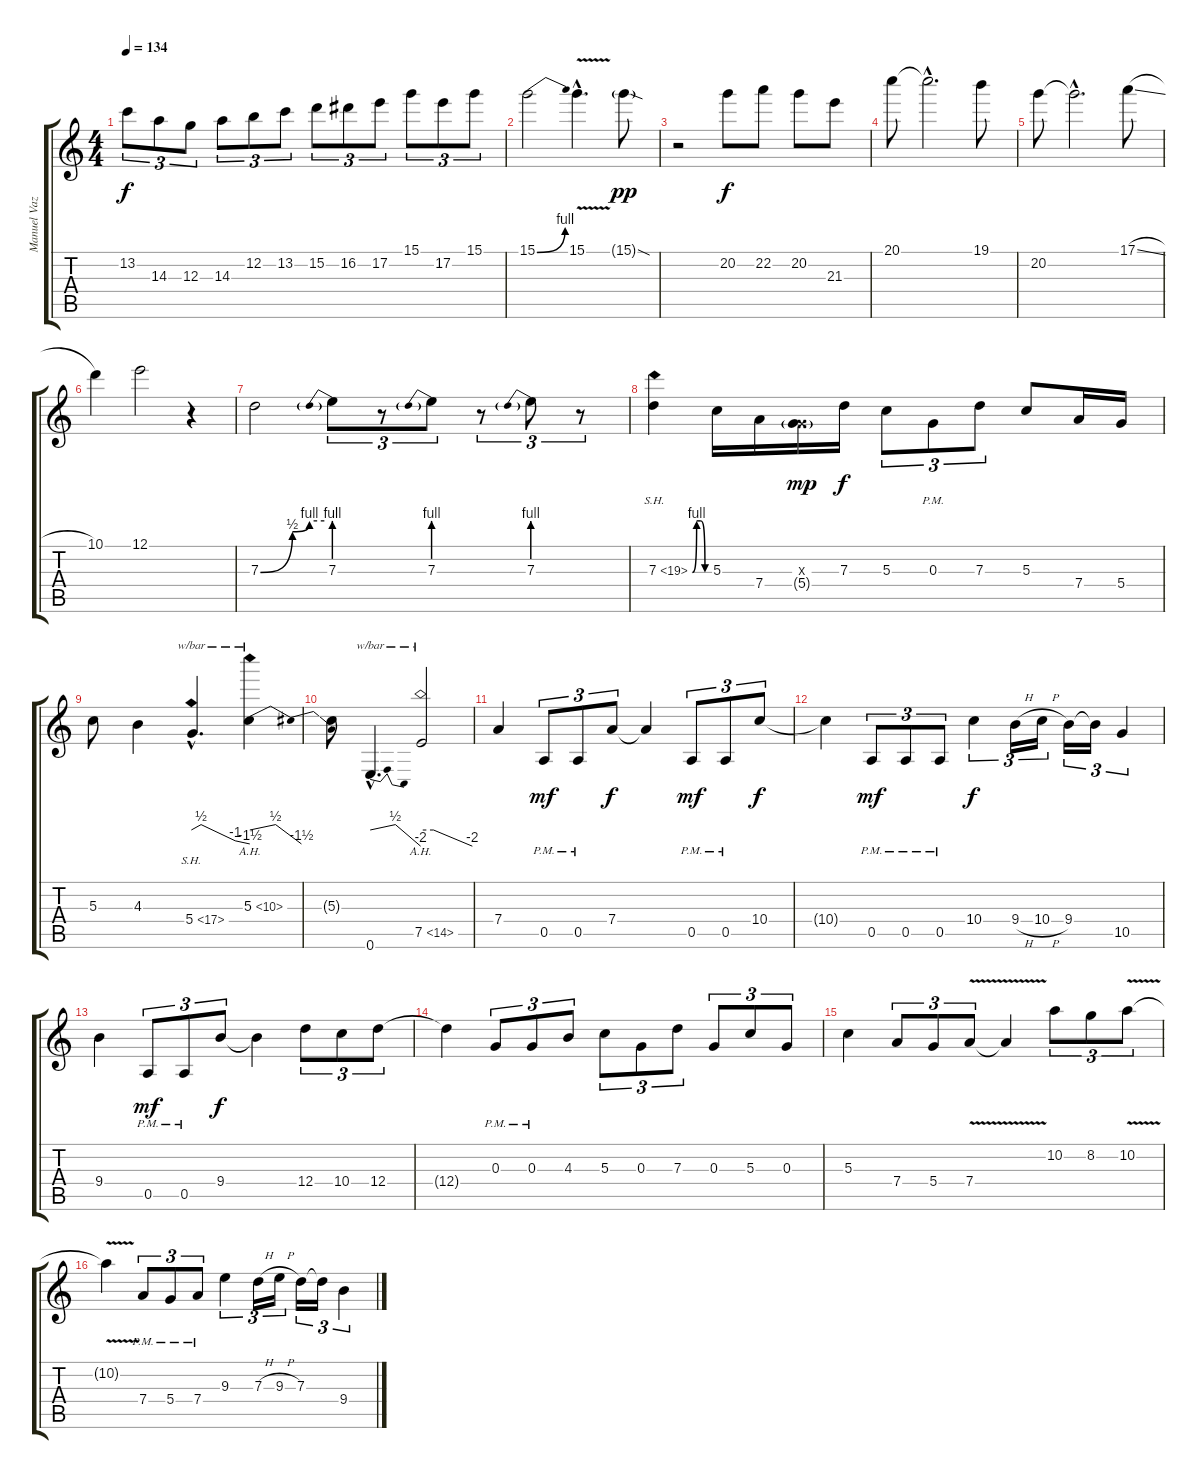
\track ("Manuel Vazquez" "Manuel Vaz") {instrument distortionguitar}
\staff {score tabs}
\tuning (E4 B3 G3 D3 A2 E2) {hide}
\ts (4 4)
\tempo 134
\clef g2
\ks c
13.2.8{tu (3 2) dy f} 14.3.8{tu (3 2)} 12.3.8{tu (3 2)} 14.3.8{tu (3 2)} 12.2.8{tu (3 2)} 13.2.8{tu (3 2)} 15.2.8{tu (3 2)} 16.2.8{tu (3 2)} 17.2.8{tu (3 2)} 15.1.8{tu (3 2)} 17.2.8{tu (3 2)} 15.1.8{tu (3 2)} |
15.1{be (bend 0 0 60 4)}.2 15.1{v hac}.4{d} 15.1{sod g}.8{dy pp} |
r.2 20.2.8{dy f} 22.2.8 20.2.8 21.3.8 |
20.1.8 20.1{hac t}.2{d} 19.1.8 |
20.2.8 20.2{hac t}.2{d} 17.1{sl}.8 |
10.1.4 12.1.2 r.4 |
7.3{be (custom 0 0 30 2 46 4 60 4)}.2 7.3{be (prebend 0 4 60 4)}.8{tu (3 2)} r.8{tu (3 2)} 7.3{be (prebend 0 4 60 4)}.8{tu (3 2)} r.8{tu (3 2)} 7.3{be (prebend 0 4 60 4)}.8{tu (3 2)} r.8{tu (3 2)} |
7.3{be (custom 0 0 15 4 30 4 45 0 60 0) sh 12}.4 5.3.16 7.4.16 (0.3{x} 5.4{g}).16{dy mp} 7.3.16{dy f} 5.3.8{tu (3 2)} 0.3{pm}.8{tu (3 2)} 7.3.8{tu (3 2)} 5.3.8 7.4.16 5.4.16 |
5.3.8 4.3.4 5.4{sh 12 hac}.4{d tbe (custom default 0 0 10 2 45 -4 60 -6)} 5.3{ah 5}.4{tbe (dip default 0 0 10 2 60 -6)} |
5.3{t}.8 0.6{hac}.4{d tbe (dip default 0 0 10 2 60 -8)} 7.5{ah 7}.2{tbe (custom default 0 0 15 0 60 -8)} |
7.4.4 0.5{pm}.8{tu (3 2) dy mf} 0.5{pm}.8{tu (3 2)} 7.4.8{tu (3 2) dy f} 7.4{t}.4 0.5{pm}.8{tu (3 2) dy mf} 0.5{pm}.8{tu (3 2)} 10.4.8{tu (3 2) dy f} |
10.4{t}.4 0.5{pm}.8{tu (3 2) dy mf} 0.5{pm}.8{tu (3 2)} 0.5{pm}.8{tu (3 2)} 10.4.4{tu (3 2) dy f} 9.4{h}.16{tu (3 2)} 10.4{h}.16{tu (3 2)} 9.4.16{tu (3 2)} 9.4{t}.16{tu (3 2)} 10.5.4{tu (3 2)} |
9.4.4 0.5{pm}.8{tu (3 2) dy mf} 0.5{pm}.8{tu (3 2)} 9.4.8{tu (3 2) dy f} 9.4{t}.4 12.4.8{tu (3 2)} 10.4.8{tu (3 2)} 12.4.8{tu (3 2)} |
12.4{t}.4 0.3{pm}.8{tu (3 2)} 0.3{pm}.8{tu (3 2)} 4.3.8{tu (3 2)} 5.3.8{tu (3 2)} 0.3.8{tu (3 2)} 7.3.8{tu (3 2)} 0.3.8{tu (3 2)} 5.3.8{tu (3 2)} 0.3.8{tu (3 2)} |
5.3.4 7.4.8{tu (3 2)} 5.4.8{tu (3 2)} 7.4{v}.8{tu (3 2)} 7.4{t}.4 10.2.8{tu (3 2)} 8.2.8{tu (3 2)} 10.2{v}.8{tu (3 2)} |
10.2{t}.4 7.4{pm}.8{tu (3 2)} 5.4{pm}.8{tu (3 2)} 7.4{pm}.8{tu (3 2)} 9.3.4{tu (3 2)} 7.3{h}.16{tu (3 2)} 9.3{h}.16{tu (3 2)} 7.3.16{tu (3 2)} 7.3{t}.16{tu (3 2)} 9.4.4{tu (3 2)}
